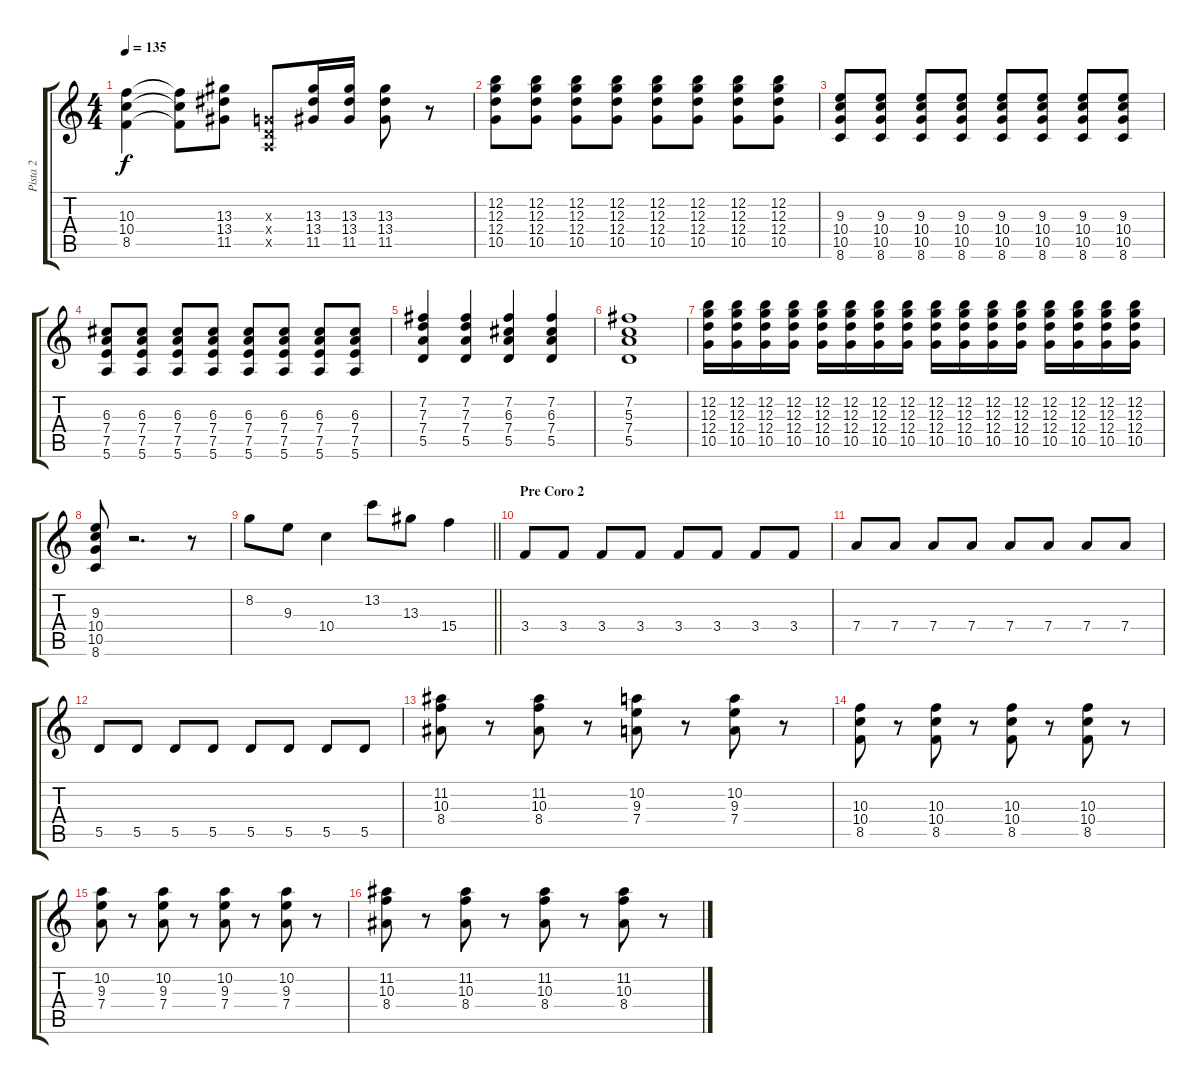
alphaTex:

\track ("Pista 2" "Pista 2") {instrument overdrivenguitar}
\staff {score tabs}
\tuning (E4 B3 G3 D3 A2 E2) {hide}
\ts (4 4)
\tempo 135
\clef g2
\ks c
(10.3 10.4 8.5).4{dy f} (10.3{t} 10.4{t} 8.5{t}).8 (13.3 13.4 11.5).8 (0.3{x} 0.4{x} 0.5{x}).8 (13.3 13.4 11.5).16 (13.3 13.4 11.5).16 (13.3 13.4 11.5).8 r.8 |
(12.2 12.3 12.4 10.5).8 (12.2 12.3 12.4 10.5).8 (12.2 12.3 12.4 10.5).8 (12.2 12.3 12.4 10.5).8 (12.2 12.3 12.4 10.5).8 (12.2 12.3 12.4 10.5).8 (12.2 12.3 12.4 10.5).8 (12.2 12.3 12.4 10.5).8 |
(9.3 10.4 10.5 8.6).8 (9.3 10.4 10.5 8.6).8 (9.3 10.4 10.5 8.6).8 (9.3 10.4 10.5 8.6).8 (9.3 10.4 10.5 8.6).8 (9.3 10.4 10.5 8.6).8 (9.3 10.4 10.5 8.6).8 (9.3 10.4 10.5 8.6).8 |
(6.3 7.4 7.5 5.6).8 (6.3 7.4 7.5 5.6).8 (6.3 7.4 7.5 5.6).8 (6.3 7.4 7.5 5.6).8 (6.3 7.4 7.5 5.6).8 (6.3 7.4 7.5 5.6).8 (6.3 7.4 7.5 5.6).8 (6.3 7.4 7.5 5.6).8 |
(7.2 7.3 7.4 5.5).4 (7.2 7.3 7.4 5.5).4 (7.2 6.3 7.4 5.5).4 (7.2 6.3 7.4 5.5).4 |
(7.2 5.3 7.4 5.5).1 |
(12.2 12.3 12.4 10.5).16 (12.2 12.3 12.4 10.5).16 (12.2 12.3 12.4 10.5).16 (12.2 12.3 12.4 10.5).16 (12.2 12.3 12.4 10.5).16 (12.2 12.3 12.4 10.5).16 (12.2 12.3 12.4 10.5).16 (12.2 12.3 12.4 10.5).16 (12.2 12.3 12.4 10.5).16 (12.2 12.3 12.4 10.5).16 (12.2 12.3 12.4 10.5).16 (12.2 12.3 12.4 10.5).16 (12.2 12.3 12.4 10.5).16 (12.2 12.3 12.4 10.5).16 (12.2 12.3 12.4 10.5).16 (12.2 12.3 12.4 10.5).16 |
(9.3 10.4 10.5 8.6).8 r.2{d} r.8 |
\barLineRight lightlight
8.2.8 9.3.8 10.4.4 13.2.8 13.3.8 15.4.4 |
\section ("" "Pre Coro 2")
3.4.8 3.4.8 3.4.8 3.4.8 3.4.8 3.4.8 3.4.8 3.4.8 |
7.4.8 7.4.8 7.4.8 7.4.8 7.4.8 7.4.8 7.4.8 7.4.8 |
5.5.8 5.5.8 5.5.8 5.5.8 5.5.8 5.5.8 5.5.8 5.5.8 |
(11.2 10.3 8.4).8 r.8 (11.2 10.3 8.4).8 r.8 (10.2 9.3 7.4).8 r.8 (10.2 9.3 7.4).8 r.8 |
(10.3 10.4 8.5).8 r.8 (10.3 10.4 8.5).8 r.8 (10.3 10.4 8.5).8 r.8 (10.3 10.4 8.5).8 r.8 |
(10.2 9.3 7.4).8 r.8 (10.2 9.3 7.4).8 r.8 (10.2 9.3 7.4).8 r.8 (10.2 9.3 7.4).8 r.8 |
(11.2 10.3 8.4).8 r.8 (11.2 10.3 8.4).8 r.8 (11.2 10.3 8.4).8 r.8 (11.2 10.3 8.4).8 r.8
